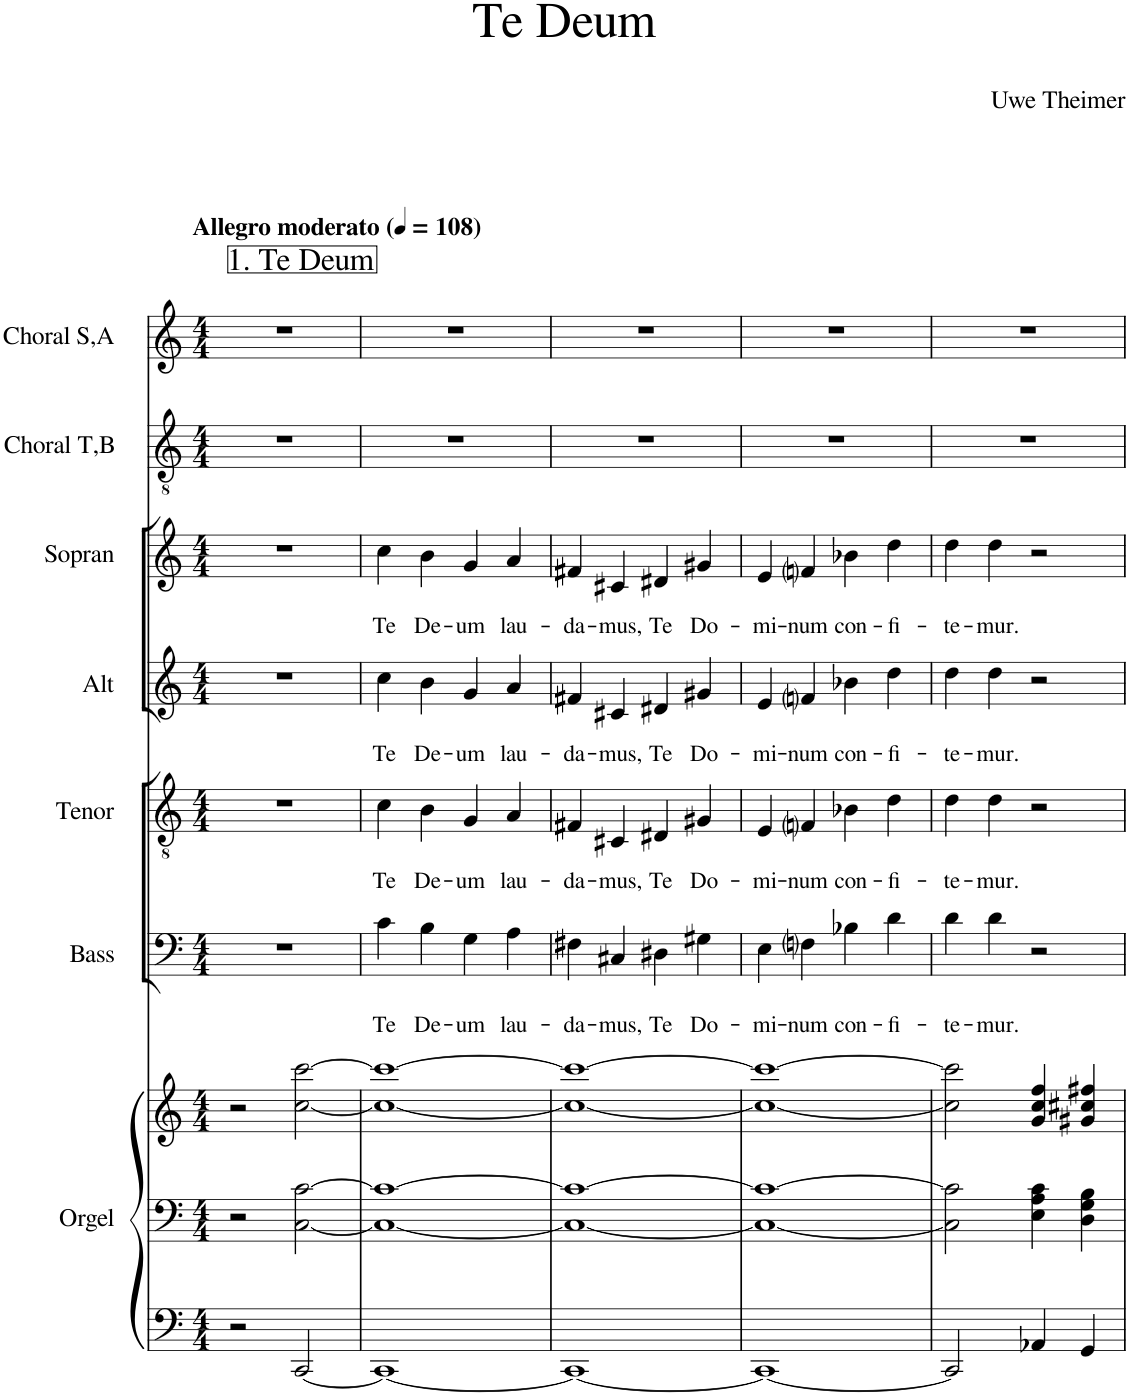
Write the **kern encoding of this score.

**kern	**kern	**kern	**kern	**text	**text	**kern	**text	**text	**kern	**text	**text	**kern	**text	**text	**kern	**kern
*part7	*part7	*part7	*part6	*part6	*part6	*part5	*part5	*part5	*part4	*part4	*part4	*part3	*part3	*part3	*part2	*part1
*staff9	*staff8	*staff7	*staff6	*staff6	*staff6	*staff5	*staff5	*staff5	*staff4	*staff4	*staff4	*staff3	*staff3	*staff3	*staff2	*staff1
*I"Orgel	*	*	*I"Bass	*	*	*I"Tenor	*	*	*I"Alt	*	*	*I"Sopran	*	*	*I"Choral T,B	*I"Choral S,A
*I'Org.	*	*	*I'B.	*	*	*I'T.	*	*	*I'A.	*	*	*I'S.	*	*	*I'Ch T,B	*I'Ch S,A
*clefF4	*clefF4	*clefG2	*clefF4	*	*	*clefGv2	*	*	*clefG2	*	*	*clefG2	*	*	*clefGv2	*clefG2
*k[]	*k[]	*k[]	*k[]	*	*	*k[]	*	*	*k[]	*	*	*k[]	*	*	*k[]	*k[]
*M4/4	*M4/4	*M4/4	*M4/4	*	*	*M4/4	*	*	*M4/4	*	*	*M4/4	*	*	*M4/4	*M4/4
*MM108	*MM108	*MM108	*MM108	*	*	*MM108	*	*	*MM108	*	*	*MM108	*	*	*MM108	*MM108
=1	=1	=1	=1	=1	=1	=1	=1	=1	=1	=1	=1	=1	=1	=1	=1	=1
!	!	!	!	!	!	!	!	!	!	!	!	!	!	!	!	!LO:TX:a:B:t=Allegro moderato
!	!	!	!	!	!	!	!	!	!	!	!	!	!	!	!	!LO:TX:a:t=1. Te Deum
2r	2r	2r	1r	.	.	1r	.	.	1r	.	.	1r	.	.	1r	1r
[2CC/	[2C\ [2c\	[2cc\ [2ccc\	.	.	.	.	.	.	.	.	.	.	.	.	.	.
=2	=2	=2	=2	=2	=2	=2	=2	=2	=2	=2	=2	=2	=2	=2	=2	=2
!	!	!	!	!	!LO:LY:b	!	!	!LO:LY:b	!	!	!LO:LY:b	!	!	!LO:LY:b	!	!
1CC_	1C_ 1c_	1cc_ 1ccc_	4c\	.	Te	4c\	.	Te	4cc\	.	Te	4cc\	.	Te	1r	1r
!	!	!	!	!	!LO:LY:b	!	!	!LO:LY:b	!	!	!LO:LY:b	!	!	!LO:LY:b	!	!
.	.	.	4B\	.	De-	4B\	.	De-	4b\	.	De-	4b\	.	De-	.	.
!	!	!	!	!	!LO:LY:b	!	!	!LO:LY:b	!	!	!LO:LY:b	!	!	!LO:LY:b	!	!
.	.	.	4G\	.	-um	4G/	.	-um	4g/	.	-um	4g/	.	-um	.	.
!	!	!	!	!	!LO:LY:b	!	!	!LO:LY:b	!	!	!LO:LY:b	!	!	!LO:LY:b	!	!
.	.	.	4A\	.	lau-	4A/	.	lau-	4a/	.	lau-	4a/	.	lau-	.	.
=3	=3	=3	=3	=3	=3	=3	=3	=3	=3	=3	=3	=3	=3	=3	=3	=3
!	!	!	!	!	!LO:LY:b	!	!	!LO:LY:b	!	!	!LO:LY:b	!	!	!LO:LY:b	!	!
1CC_	1C_ 1c_	1cc_ 1ccc_	4F#X\	.	-da-	4F#X/	.	-da-	4f#X/	.	-da-	4f#X/	.	-da-	1r	1r
!	!	!	!	!	!LO:LY:b	!	!	!LO:LY:b	!	!	!LO:LY:b	!	!	!LO:LY:b	!	!
.	.	.	4C#X/	.	-mus,	4C#X/	.	-mus,	4c#X/	.	-mus,	4c#X/	.	-mus,	.	.
!	!	!	!	!	!LO:LY:b	!	!	!LO:LY:b	!	!	!LO:LY:b	!	!	!LO:LY:b	!	!
.	.	.	4D#X\	.	Te	4D#X/	.	Te	4d#X/	.	Te	4d#X/	.	Te	.	.
!	!	!	!	!	!LO:LY:b	!	!	!LO:LY:b	!	!	!LO:LY:b	!	!	!LO:LY:b	!	!
.	.	.	4G#X\	.	Do-	4G#X/	.	Do-	4g#X/	.	Do-	4g#X/	.	Do-	.	.
=4	=4	=4	=4	=4	=4	=4	=4	=4	=4	=4	=4	=4	=4	=4	=4	=4
!	!	!	!	!	!LO:LY:b	!	!	!LO:LY:b	!	!	!LO:LY:b	!	!	!LO:LY:b	!	!
1CC_	1C_ 1c_	1cc_ 1ccc_	4E\	.	-mi-	4E/	.	-mi-	4e/	.	-mi-	4e/	.	-mi-	1r	1r
!	!	!	!	!	!LO:LY:b	!	!	!LO:LY:b	!	!	!LO:LY:b	!	!	!LO:LY:b	!	!
.	.	.	4Fni\	.	-num	4Fni/	.	-num	4fni/	.	-num	4fni/	.	-num	.	.
!	!	!	!	!	!LO:LY:b	!	!	!LO:LY:b	!	!	!LO:LY:b	!	!	!LO:LY:b	!	!
.	.	.	4B-X\	.	con-	4B-X\	.	con-	4b-X\	.	con-	4b-X\	.	con-	.	.
!	!	!	!	!	!LO:LY:b	!	!	!LO:LY:b	!	!	!LO:LY:b	!	!	!LO:LY:b	!	!
.	.	.	4d\	.	-fi-	4d\	.	-fi-	4dd\	.	-fi-	4dd\	.	-fi-	.	.
=5	=5	=5	=5	=5	=5	=5	=5	=5	=5	=5	=5	=5	=5	=5	=5	=5
!	!	!	!	!	!LO:LY:b	!	!	!LO:LY:b	!	!	!LO:LY:b	!	!	!LO:LY:b	!	!
2CC/]	2C\] 2c\]	2cc\] 2ccc\]	4d\	.	-te-	4d\	.	-te-	4dd\	.	-te-	4dd\	.	-te-	1r	1r
!	!	!	!	!	!LO:LY:b	!	!	!LO:LY:b	!	!	!LO:LY:b	!	!	!LO:LY:b	!	!
.	.	.	4d\	.	-mur.	4d\	.	-mur.	4dd\	.	-mur.	4dd\	.	-mur.	.	.
4AA-X/	4E\ 4A\ 4c\	4g/ 4cc/ 4ff/	2r	.	.	2r	.	.	2r	.	.	2r	.	.	.	.
4GG/	4D\ 4G\ 4B\	4g#X/ 4cc#X/ 4ff#X/	.	.	.	.	.	.	.	.	.	.	.	.	.	.
=	=	=	=	=	=	=	=	=	=	=	=	=	=	=	=	=
*-	*-	*-	*-	*-	*-	*-	*-	*-	*-	*-	*-	*-	*-	*-	*-	*-
